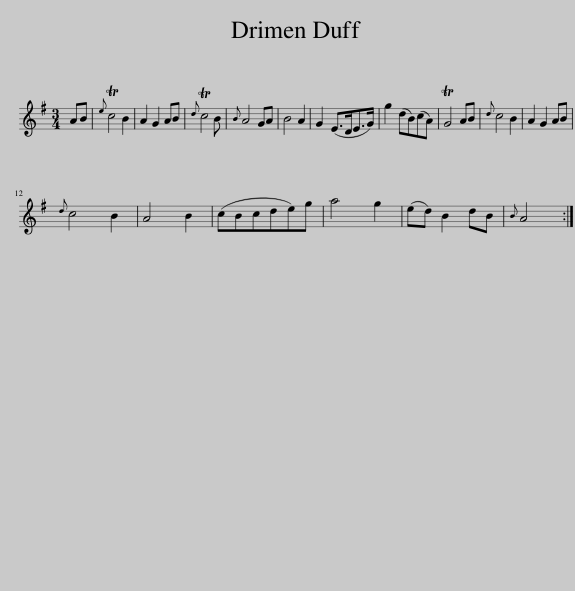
X:1
L:1/8
M:3/4
I:linebreak $
K:G
V:1 treble
V:1
 AB |{e} Tc4 B2 | A2 G2 AB |{d} Tc4 B |{B} A4 GA | %5
 B4 A2 | G2 (E>DE>G) | g2 (dB)(cA) | TG4 AB |{d} c4 B2 | %10
 A2 G2 AB |${d} c4 B2 | A4 B2 | (cBcde)g | a4 g2 | %15
 (ed) B2 dB |{B} A4 :| %17
